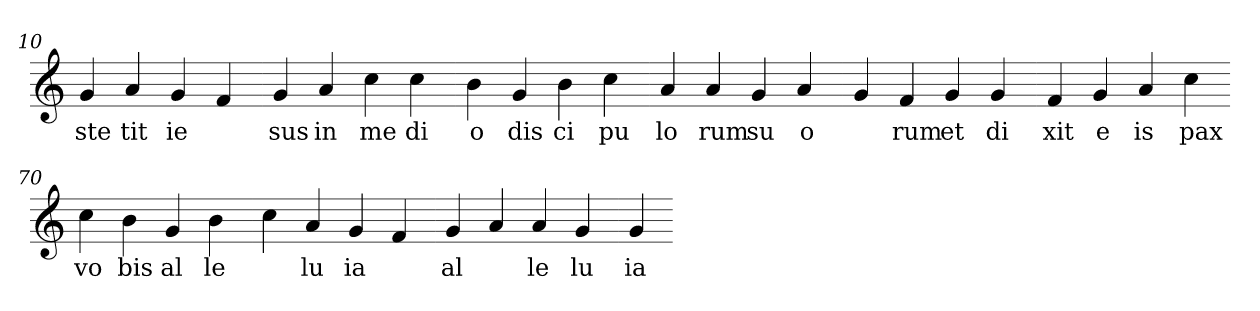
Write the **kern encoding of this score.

**kern	**text
*part1	*part1
*staff1	*staff1
*clefG2	*
=10.	=10.
4g	ste
4a	tit
4g	ie
4f	.
=20.-	=20.-
4g	sus
4a	in
4cc	me
4cc	di
=30.-	=30.-
4b	o
4g	dis
4b	ci
4cc	pu
=40.-	=40.-
4a	lo
4a	rum
4g	su
4a	o
=50.-	=50.-
4g	.
4f	rum
4g	et
4g	di
=60.-	=60.-
4f	xit
4g	e
4a	is
4cc	pax
=70.-	=70.-
4cc	vo
4b	bis
4g	al
4b	le
=80.-	=80.-
4cc	.
4a	lu
4g	ia
4f	.
=90.-	=90.-
4g	al
4a	.
4a	le
4g	lu
=100.-	=100.-
4g	ia
=-	=-
*-	*-
